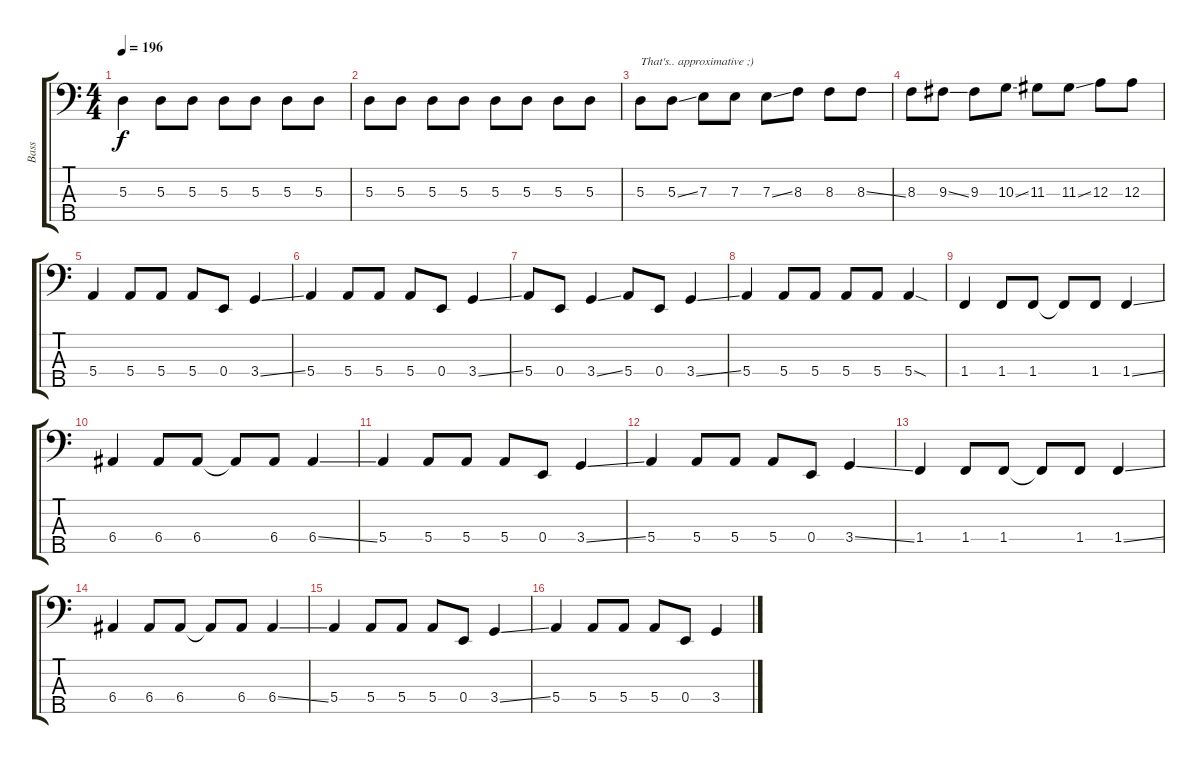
\track ("Bass" "Bass") {instrument electricbasspick}
\staff {score tabs}
\tuning (G2 D2 A1 E1 B0) {hide}
\ts (4 4)
\tempo 196
\clef f4
\ks c
5.3.4{dy f} 5.3.8 5.3.8 5.3.8 5.3.8 5.3.8 5.3.8 |
5.3.8 5.3.8 5.3.8 5.3.8 5.3.8 5.3.8 5.3.8 5.3.8 |
5.3.8{txt "That's.. approximative ;)"} 5.3{ss}.8 7.3.8 7.3.8 7.3{ss}.8 8.3.8 8.3.8 8.3{ss}.8 |
8.3.8 9.3{ss}.8 9.3.8 10.3{ss}.8 11.3.8 11.3{ss}.8 12.3.8 12.3.8 |
5.4.4 5.4.8 5.4.8 5.4.8 0.4.8 3.4{ss}.4 |
5.4.4 5.4.8 5.4.8 5.4.8 0.4.8 3.4{ss}.4 |
5.4.8 0.4.8 3.4{ss}.4 5.4.8 0.4.8 3.4{ss}.4 |
5.4.4 5.4.8 5.4.8 5.4.8 5.4.8 5.4{sod}.4 |
1.4.4 1.4.8 1.4.8 1.4{t}.8 1.4.8 1.4{ss}.4 |
6.4.4 6.4.8 6.4.8 6.4{t}.8 6.4.8 6.4{ss}.4 |
5.4.4 5.4.8 5.4.8 5.4.8 0.4.8 3.4{ss}.4 |
5.4.4 5.4.8 5.4.8 5.4.8 0.4.8 3.4{ss}.4 |
1.4.4 1.4.8 1.4.8 1.4{t}.8 1.4.8 1.4{ss}.4 |
6.4.4 6.4.8 6.4.8 6.4{t}.8 6.4.8 6.4{ss}.4 |
5.4.4 5.4.8 5.4.8 5.4.8 0.4.8 3.4{ss}.4 |
5.4.4 5.4.8 5.4.8 5.4.8 0.4.8 3.4{ss}.4
